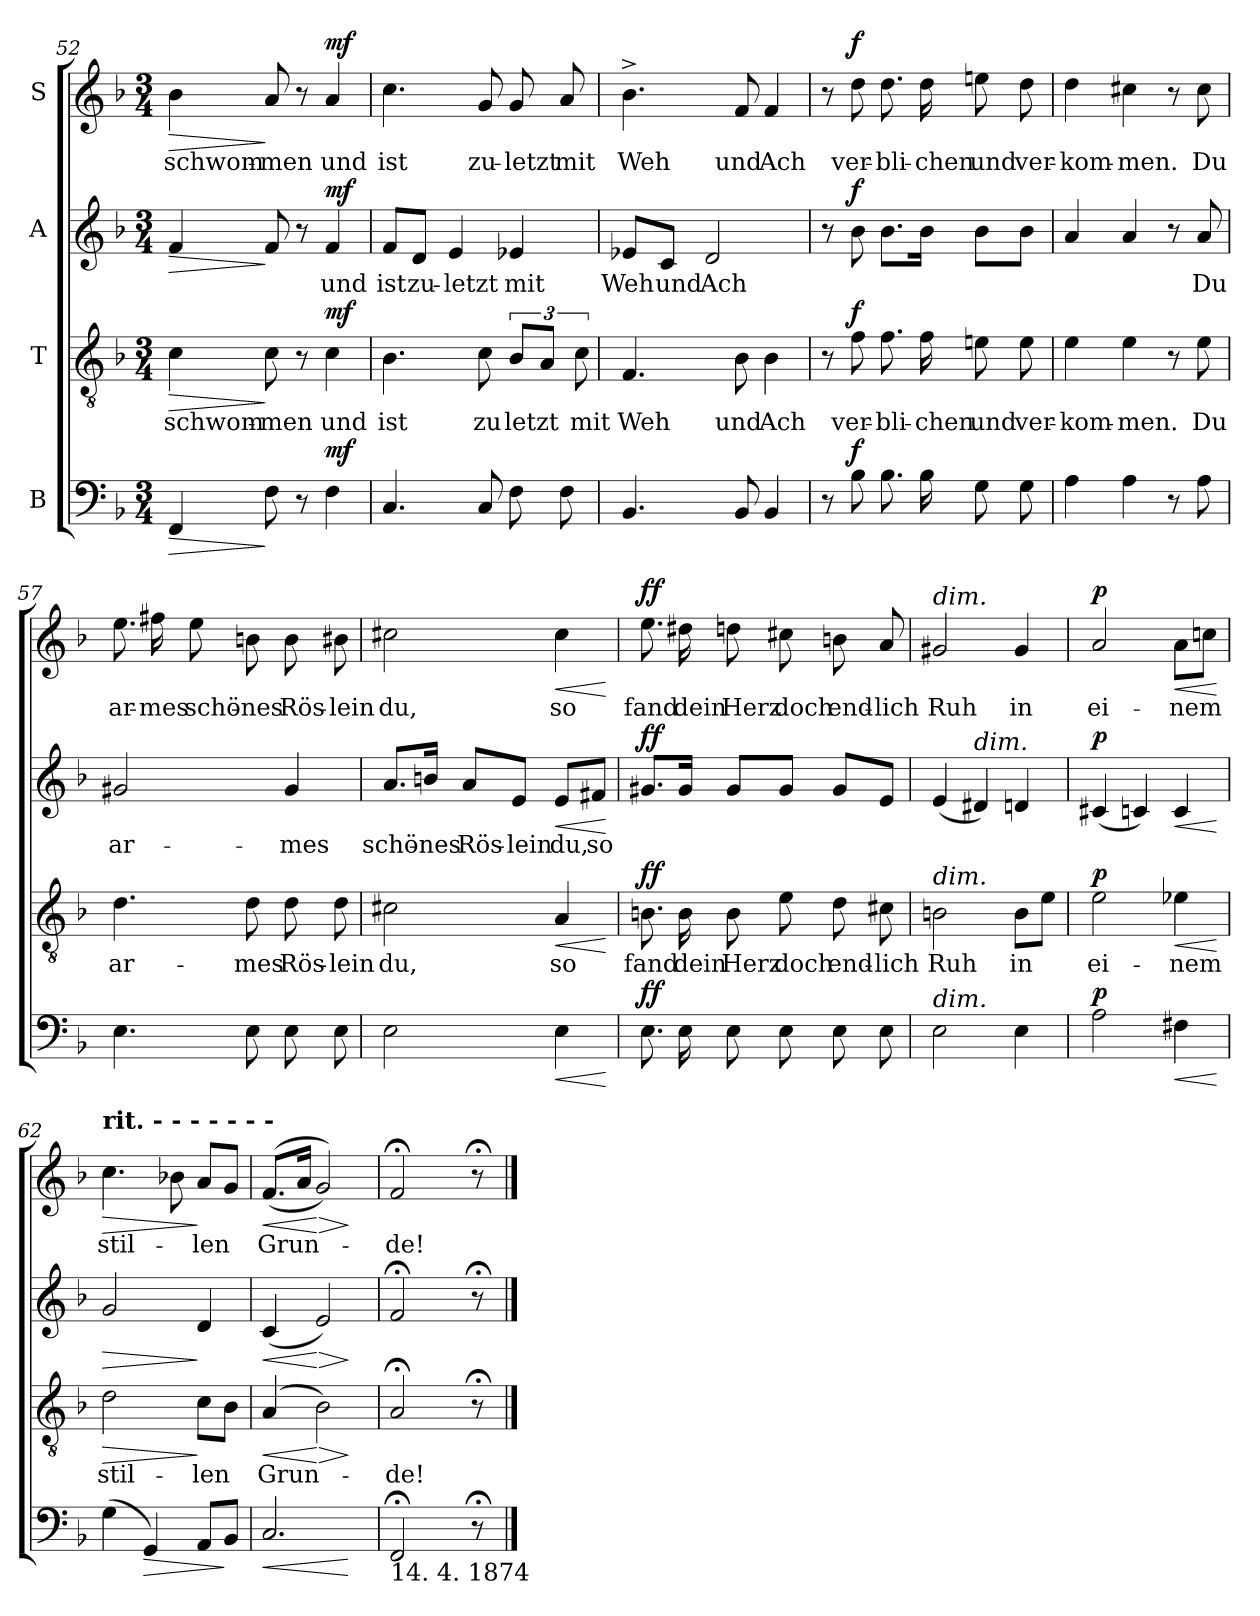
**kern	**dynam	**kern	**text	**dynam	**kern	**text	**dynam	**kern	**text	**dynam
*part4	*part4	*part3	*part3	*part3	*part2	*part2	*part2	*part1	*part1	*part1
*staff4	*staff4	*staff3	*staff3	*staff3	*staff2	*staff2	*staff2	*staff1	*staff1	*staff1
*I"B	*	*I"T	*	*	*I"A	*	*	*I"S	*	*
*clefF4	*	*clefGv2	*	*	*clefG2	*	*	*clefG2	*	*
*k[b-]	*	*k[b-]	*	*	*k[b-]	*	*	*k[b-]	*	*
*M3/4	*	*M3/4	*	*	*M3/4	*	*	*M3/4	*	*
=52	=52	=52	=52	=52	=52	=52	=52	=52	=52	=52
!	!LO:HP:b	!	!	!LO:HP:b	!	!	!LO:HP:b	!	!	!LO:HP:b
4FF/	>	4c\	-schwom-	>	4f/	.	>	4b-\	-schwom-	>
8F\	]	8c\	-men	]	8f/	.	]	8a/	-men	]
8r	.	8r	.	.	8r	.	.	8r	.	.
!	!LO:DY:a	!	!	!LO:DY:a	!	!	!LO:DY:a	!	!	!LO:DY:a
4F\	mf	4c\	und	mf	4f/	und	mf	4a/	und	mf
=53	=53	=53	=53	=53	=53	=53	=53	=53	=53	=53
4.C/	.	4.B-\	ist	.	8f/L	ist	.	4.cc\	ist	.
.	.	.	.	.	8d/J	zu-	.	.	.	.
.	.	.	.	.	4e/	-letzt	.	.	.	.
8C/	.	8c\	zu	.	.	.	.	8g/	zu-	.
8F\	.	12B-/L	letzt	.	4e-X/	mit	.	8g/	-letzt	.
.	.	12A/J	.	.	.	.	.	.	.	.
8F\	.	.	.	.	.	.	.	8a/	mit	.
.	.	12c\	mit	.	.	.	.	.	.	.
=54	=54	=54	=54	=54	=54	=54	=54	=54	=54	=54
4.BB-/	.	4.F/	Weh	.	8e-X/L	Weh	.	4.b-^\	Weh	.
.	.	.	.	.	8c/J	und	.	.	.	.
.	.	.	.	.	2d/	Ach	.	.	.	.
8BB-/	.	8B-\	und	.	.	.	.	8f/	und	.
4BB-/	.	4B-\	Ach	.	.	.	.	4f/	Ach	.
!!LO:LB:g=z
=55	=55	=55	=55	=55	=55	=55	=55	=55	=55	=55
8r	.	8r	.	.	8r	.	.	8r	.	.
!	!LO:DY:a	!	!	!LO:DY:a	!	!	!LO:DY:a	!	!	!LO:DY:a
8B-\	f	8f\	ver-	f	8b-\	.	f	8dd\	ver-	f
8.B-\	.	8.f\	-bli-	.	8.b-\L	.	.	8.dd\	-bli-	.
16B-\	.	16f\	-chen	.	16b-\Jk	.	.	16dd\	-chen	.
8G\	.	8en\	und	.	8b-\L	.	.	8een\	und	.
8G\	.	8e\	ver-	.	8b-\J	.	.	8dd\	ver-	.
=56	=56	=56	=56	=56	=56	=56	=56	=56	=56	=56
4A\	.	4e\	-kom-	.	4a/	.	.	4dd\	-kom-	.
4A\	.	4e\	-men.	.	4a/	.	.	4cc#X\	-men.	.
8r	.	8r	.	.	8r	.	.	8r	.	.
8A\	.	8e\	Du	.	8a/	Du	.	8cc#\	Du	.
=57	=57	=57	=57	=57	=57	=57	=57	=57	=57	=57
4.E\	.	4.d\	ar-	.	2g#X/	ar-	.	8.ee\	ar-	.
.	.	.	.	.	.	.	.	16ff#X\	-mes	.
.	.	.	.	.	.	.	.	8ee\	schö-	.
8E\	.	8d\	-mes	.	.	.	.	8bn\	-nes	.
8E\	.	8d\	Rös-	.	4g#/	-mes	.	8b\	Rös-	.
8E\	.	8d\	-lein	.	.	.	.	8b#X\	-lein	.
=58	=58	=58	=58	=58	=58	=58	=58	=58	=58	=58
2E\	.	2c#X\	du,	.	8.a/L	schö-	.	2cc#X\	du,	.
.	.	.	.	.	16bn/Jk	-nes	.	.	.	.
.	.	.	.	.	8a/L	Rös-	.	.	.	.
.	.	.	.	.	8e/J	-lein	.	.	.	.
!	!LO:HP:b	!	!	!LO:HP:b	!	!	!LO:HP:b	!	!	!LO:HP:b
4E\	<	4A/	so	<	8e/L	du,	<	4cc#\	so	<
.	.	.	.	.	8f#X/J	so	.	.	.	.
.	[	.	.	[	.	.	[	.	.	[
!!LO:LB:g=z
=59	=59	=59	=59	=59	=59	=59	=59	=59	=59	=59
!	!LO:DY:a	!	!	!LO:DY:a	!	!	!LO:DY:a	!	!	!LO:DY:a
8.E\	ff	8.Bn\	fand	ff	8.g#X/L	.	ff	8.ee\	fand	ff
16E\	.	16B\	dein	.	16g#/Jk	.	.	16dd#X\	dein	.
8E\	.	8B\	Herz	.	8g#/L	.	.	8ddn\	Herz	.
8E\	.	8e\	doch	.	8g#/J	.	.	8cc#X\	doch	.
8E\	.	8d\	end-	.	8g#/L	.	.	8bn\	end-	.
8E\	.	8c#X\	-lich	.	8e/J	.	.	8a/	-lich	.
=60	=60	=60	=60	=60	=60	=60	=60	=60	=60	=60
!	!	!	!	!	!	!	!	!LO:TX:a:i:t=dim.	!	!
!	!	!LO:TX:a:i:t=dim.	!	!	!	!	!	!	!	!
!LO:TX:a:i:t=dim.	!	!	!	!	!	!	!	!	!	!
2E\	.	2Bn\	Ruh	.	(4e/	.	.	2g#X/	Ruh	.
!	!	!	!	!	!LO:TX:a:i:t=dim.	!	!	!	!	!
.	.	.	.	.	4d#X/)	.	.	.	.	.
4E\	.	8B\L	in	.	4dn/	.	.	4g#/	in	.
.	.	8e\J	.	.	.	.	.	.	.	.
=61	=61	=61	=61	=61	=61	=61	=61	=61	=61	=61
!	!LO:DY:a	!	!	!LO:DY:a	!	!	!LO:DY:a	!	!	!LO:DY:a
2A\	p	2e\	ei-	p	(4c#X/	.	p	2a/	ei-	p
.	.	.	.	.	4cn/)	.	.	.	.	.
!	!LO:HP:b	!	!	!LO:HP:b	!	!	!LO:HP:b	!	!	!LO:HP:b
4F#X\	<	4e-X\	-nem	<	4c/	.	<	8a\L	-nem	<
.	.	.	.	.	.	.	.	8ccn\J	.	.
.	[	.	.	[	.	.	[	.	.	[
=62	=62	=62	=62	=62	=62	=62	=62	=62	=62	=62
!	!	!	!	!	!	!	!	!LO:TX:a:B:t=rit.    -    -    -    -    -    -    -	!	!
!	!	!	!	!LO:HP:b	!	!	!LO:HP:b	!	!	!LO:HP:b
(4G\	.	2d\	stil-	>	2g/	.	>	4.cc\	stil-	>
!	!LO:HP:b	!	!	!	!	!	!	!	!	!
4GG/)	>	.	.	.	.	.	.	.	.	.
.	.	.	.	.	.	.	.	8b-X\	.	.
8AA/L	.	8c\L	-len	]	4d/	.	]	8a/L	-len	]
8BB-/J	]	8B-\J	.	.	.	.	.	8g/J	.	.
=63	=63	=63	=63	=63	=63	=63	=63	=63	=63	=63
!	!LO:HP:b	!	!	!	!	!	!	!	!	!
!	!LO:HP:n=1:b	!	!	!LO:HP:b	!	!	!LO:HP:b	!	!	!LO:HP:b
2.C/	< >	(4A/	Grun-	<	(4c/	.	<	((8.f/L	Grun-	<
.	.	.	.	.	.	.	.	16a/Jk	.	.
!	!	!	!	!LO:HP:n=1:b	!	!	!LO:HP:n=1:b	!	!	!LO:HP:n=1:b
.	.	2B-\)	.	[ >	2e/)	.	[ >	2g/))	.	[ >
.	[	.	.	]	.	.	]	.	.	]
=64	=64	=64	=64	=64	=64	=64	=64	=64	=64	=64
!LO:TX:b:t=14. 4. 1874	!	!	!	!	!	!	!	!	!	!
2FF;</	.	2A;</	-de!	.	2f;</	.	.	2f;</	-de!	.
8r;<	]	8r;<	.	.	8r;<	.	.	8r;<	.	.
==	==	==	==	==	==	==	==	==	==	==
*-	*-	*-	*-	*-	*-	*-	*-	*-	*-	*-
